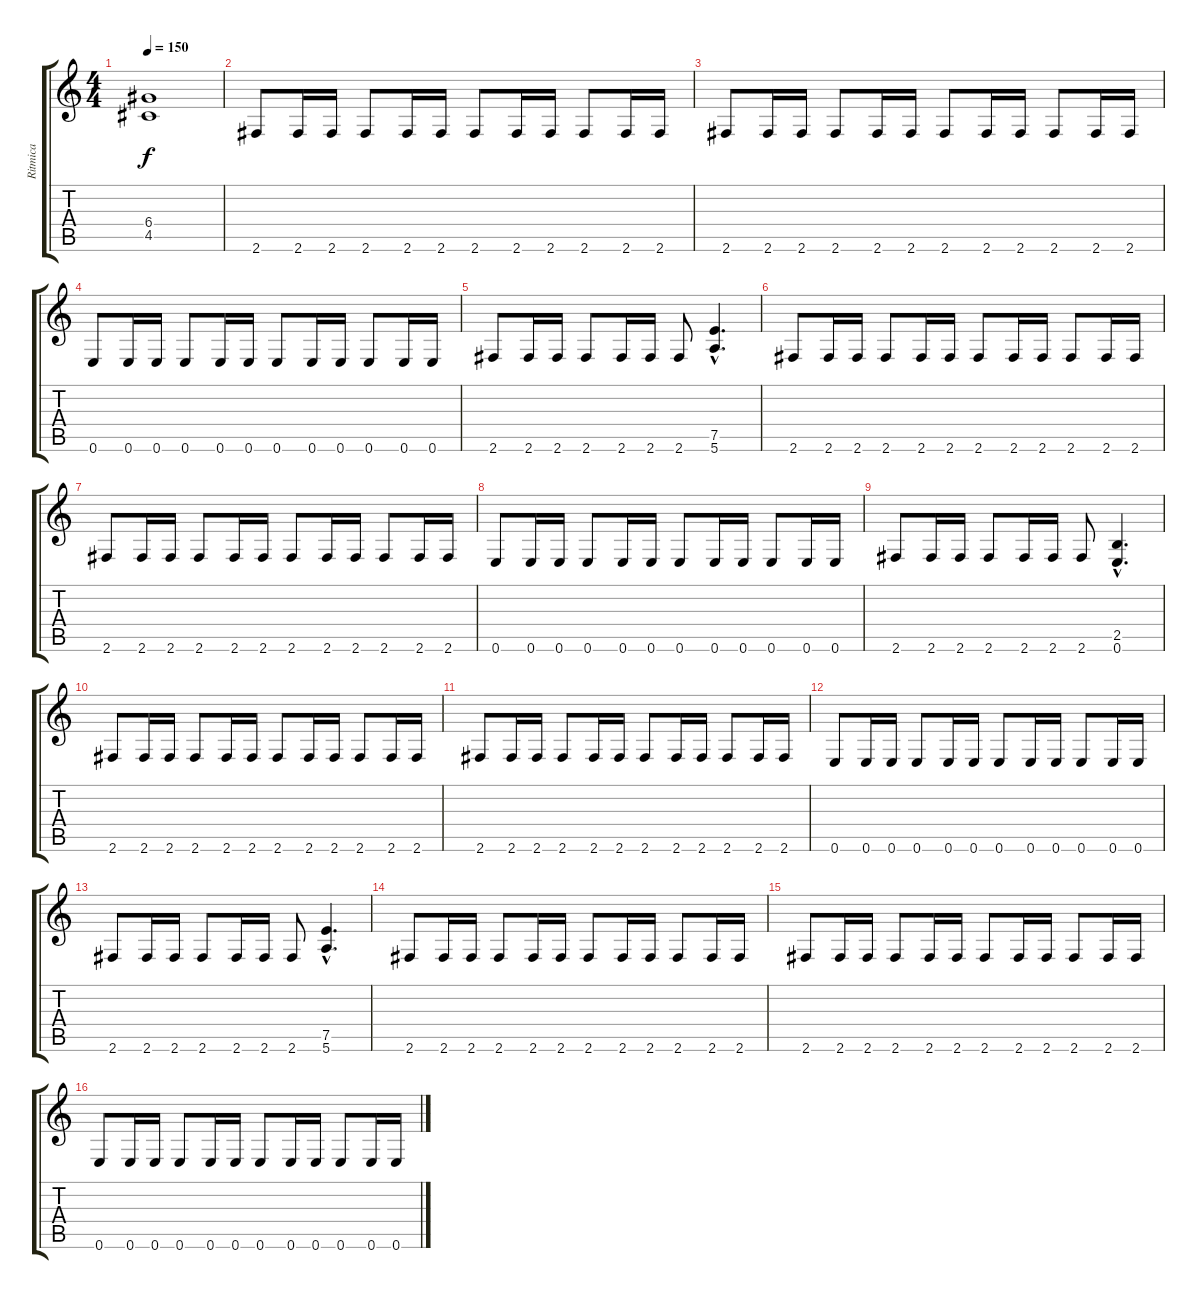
\track ("Ritmica" "Ritmica") {instrument distortionguitar}
\staff {score tabs}
\tuning (E4 B3 G3 D3 A2 E2) {hide}
\ts (4 4)
\tempo 150
\clef g2
\ks c
(6.4 4.5).1{dy f} |
2.6.8 2.6.16 2.6.16 2.6.8 2.6.16 2.6.16 2.6.8 2.6.16 2.6.16 2.6.8 2.6.16 2.6.16 |
2.6.8 2.6.16 2.6.16 2.6.8 2.6.16 2.6.16 2.6.8 2.6.16 2.6.16 2.6.8 2.6.16 2.6.16 |
0.6.8 0.6.16 0.6.16 0.6.8 0.6.16 0.6.16 0.6.8 0.6.16 0.6.16 0.6.8 0.6.16 0.6.16 |
2.6.8 2.6.16 2.6.16 2.6.8 2.6.16 2.6.16 2.6.8 (7.5{hac} 5.6{hac}).4{d} |
2.6.8 2.6.16 2.6.16 2.6.8 2.6.16 2.6.16 2.6.8 2.6.16 2.6.16 2.6.8 2.6.16 2.6.16 |
2.6.8 2.6.16 2.6.16 2.6.8 2.6.16 2.6.16 2.6.8 2.6.16 2.6.16 2.6.8 2.6.16 2.6.16 |
0.6.8 0.6.16 0.6.16 0.6.8 0.6.16 0.6.16 0.6.8 0.6.16 0.6.16 0.6.8 0.6.16 0.6.16 |
2.6.8 2.6.16 2.6.16 2.6.8 2.6.16 2.6.16 2.6.8 (2.5{hac} 0.6{hac}).4{d} |
2.6.8 2.6.16 2.6.16 2.6.8 2.6.16 2.6.16 2.6.8 2.6.16 2.6.16 2.6.8 2.6.16 2.6.16 |
2.6.8 2.6.16 2.6.16 2.6.8 2.6.16 2.6.16 2.6.8 2.6.16 2.6.16 2.6.8 2.6.16 2.6.16 |
0.6.8 0.6.16 0.6.16 0.6.8 0.6.16 0.6.16 0.6.8 0.6.16 0.6.16 0.6.8 0.6.16 0.6.16 |
2.6.8 2.6.16 2.6.16 2.6.8 2.6.16 2.6.16 2.6.8 (7.5{hac} 5.6{hac}).4{d} |
2.6.8 2.6.16 2.6.16 2.6.8 2.6.16 2.6.16 2.6.8 2.6.16 2.6.16 2.6.8 2.6.16 2.6.16 |
2.6.8 2.6.16 2.6.16 2.6.8 2.6.16 2.6.16 2.6.8 2.6.16 2.6.16 2.6.8 2.6.16 2.6.16 |
0.6.8 0.6.16 0.6.16 0.6.8 0.6.16 0.6.16 0.6.8 0.6.16 0.6.16 0.6.8 0.6.16 0.6.16
